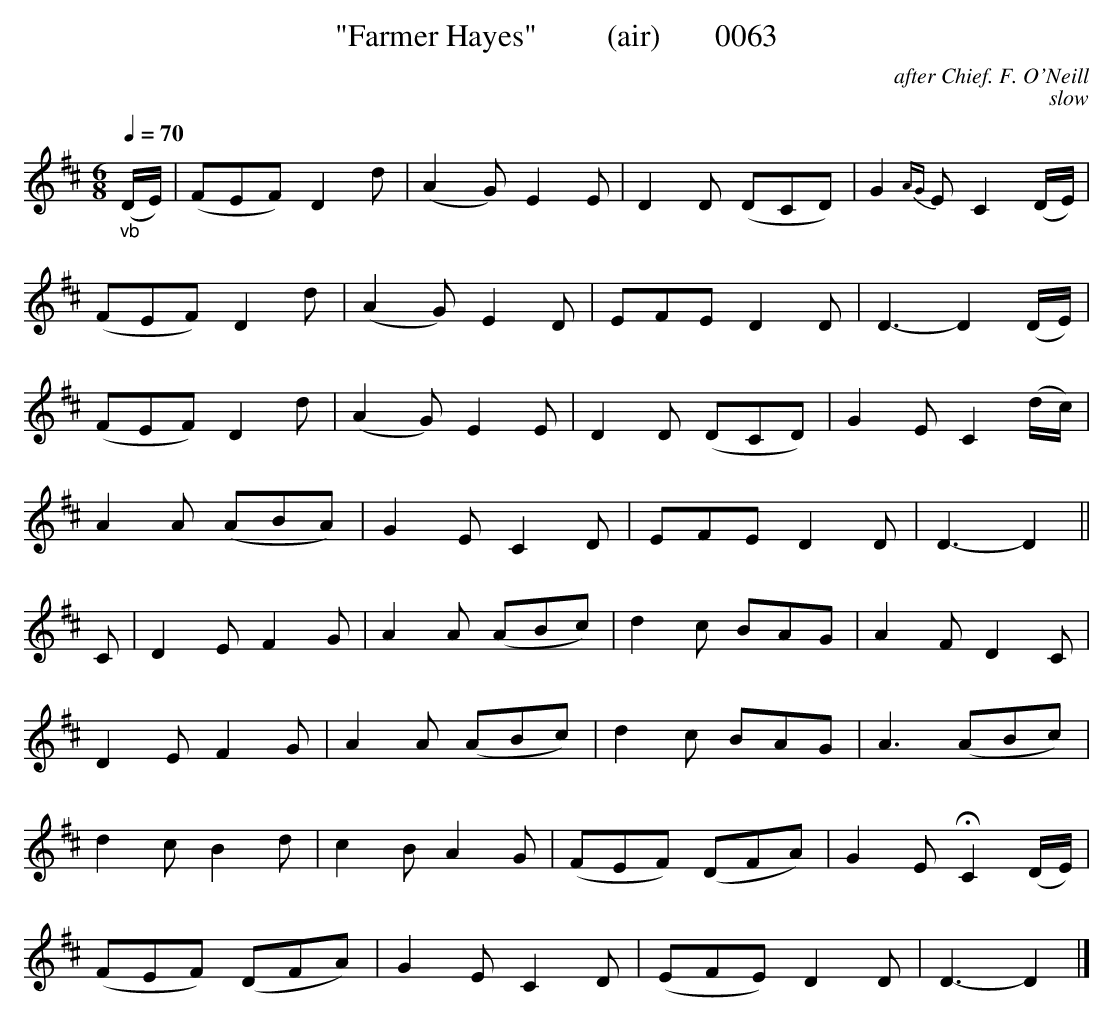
X:1
T:"Farmer Hayes"         (air)       0063
C:after Chief. F. O'Neill
C:slow
Q:1/4=70
M:6/8
L:1/8
K:D
"_vb"(D/2E/2)|(FEF) D2d|(A2G) E2E|D2D (DCD)|G2 {AG}E C2(D/2E/2)|
(FEF) D2d|(A2G) E2D|EFE D2D|D3-D2(D/2E/2)|
(FEF) D2d|(A2G) E2E|D2D (DCD)|G2E C2(d/2c/2)|
A2A (ABA)|G2E C2D|EFE D2D|D3-D2||
C|D2E F2G|A2A (ABc)|d2c BAG|A2F D2C|
D2E F2G|A2A (ABc)|d2c BAG|A3(ABc)|
d2c B2d|c2B A2G|(FEF) (DFA)|G2E HC2(D/2E/2)|
(FEF) (DFA)|G2E C2D|(EFE) D2D|D3-D2|]
